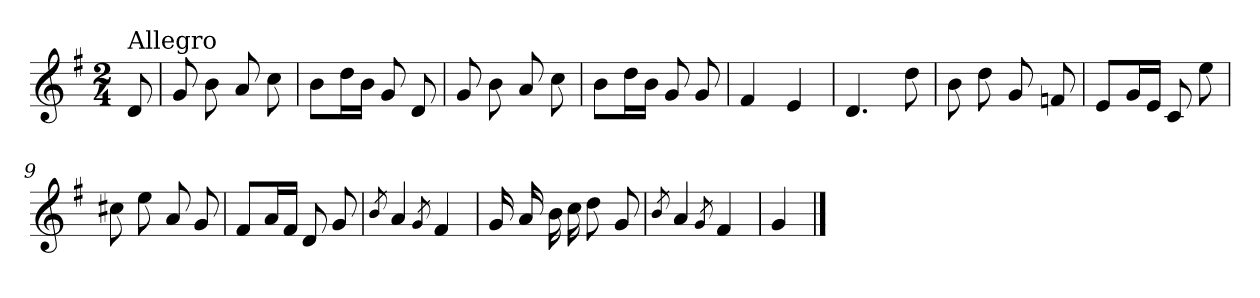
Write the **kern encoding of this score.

**kern
*part1
*staff1
*clefG2
*k[f#]
*e:
*M2/4
=
!LO:TX:a:t=Allegro
8d/
=1
8g/
8b\
8a/
8cc\
=2
8b\L
16dd\L
16b\JJ
8g/
8d/
=3
8g/
8b\
8a/
8cc\
=4
8b\L
16dd\L
16b\JJ
8g/
8g/
=5
4f#/
4e/
=6
4.d/
8dd\
!!LO:LB:g=z
=7
8b\
8dd\
8g/
8fn/
=8
8e/L
16g/L
16e/JJ
8c/
8ee\
=9
8cc#X\
8ee\
8a/
8g/
=10
8f#/L
16a/L
16f#/JJ
8d/
8g/
=11
8qb/
4a/
8qg/
4f#/
=12
16g/
16a/
16b\
16cc\
8dd\
8g/
=13
8qb/
4a/
8qg/
4f#/
!!LO:LB:g=z
=14
4g/
==
*-
